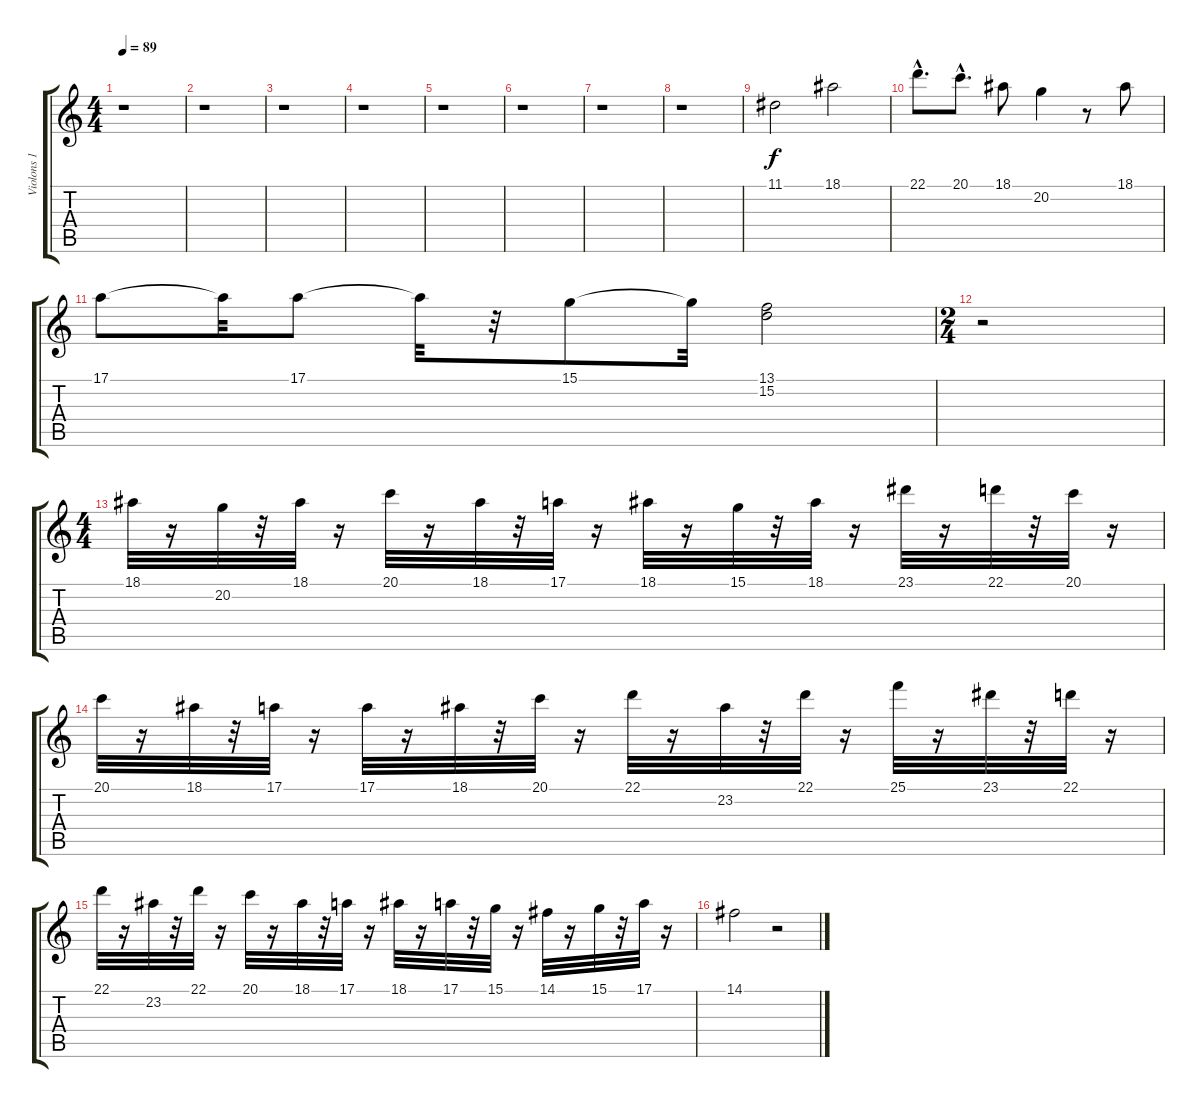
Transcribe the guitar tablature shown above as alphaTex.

\track ("Violons 1 " "Violons 1 ") {instrument tremolostrings}
\staff {score tabs}
\tuning (E4 B3 G3 D3 A2 E2) {hide}
\ts (4 4)
\tempo 89
\clef g2
\ks c
r.1{dy f} |
r.1 |
r.1 |
r.1 |
r.1 |
r.1 |
r.1 |
r.1 |
11.1.2{volume 12 balance 8} 18.1.2 |
22.1{hac}.8{d} 20.1{hac}.8{d} 18.1.8 20.2.4 r.8 18.1.8 |
17.1.8 17.1{t}.32 17.1.8 17.1{t}.32 r.32 15.1.8 15.1{t}.32 (13.1 15.2).2 |
\ts (2 4)
r.2 |
\ts (4 4)
18.1.32{volume 12 balance 8} r.16 20.2.32 r.32 18.1.32 r.16 20.1.32 r.16 18.1.32 r.32 17.1.32 r.16 18.1.32 r.16 15.1.32 r.32 18.1.32 r.16 23.1.32 r.16 22.1.32 r.32 20.1.32 r.16 |
20.1.32 r.16 18.1.32 r.32 17.1.32 r.16 17.1.32 r.16 18.1.32 r.32 20.1.32 r.16 22.1.32 r.16 23.2.32 r.32 22.1.32 r.16 25.1.32 r.16 23.1.32 r.32 22.1.32 r.16 |
22.1.32 r.16 23.2.32 r.32 22.1.32 r.16 20.1.32 r.16 18.1.32 r.32 17.1.32 r.16 18.1.32 r.16 17.1.32 r.32 15.1.32 r.16 14.1.32 r.16 15.1.32 r.32 17.1.32 r.16 |
14.1.2 r.2
